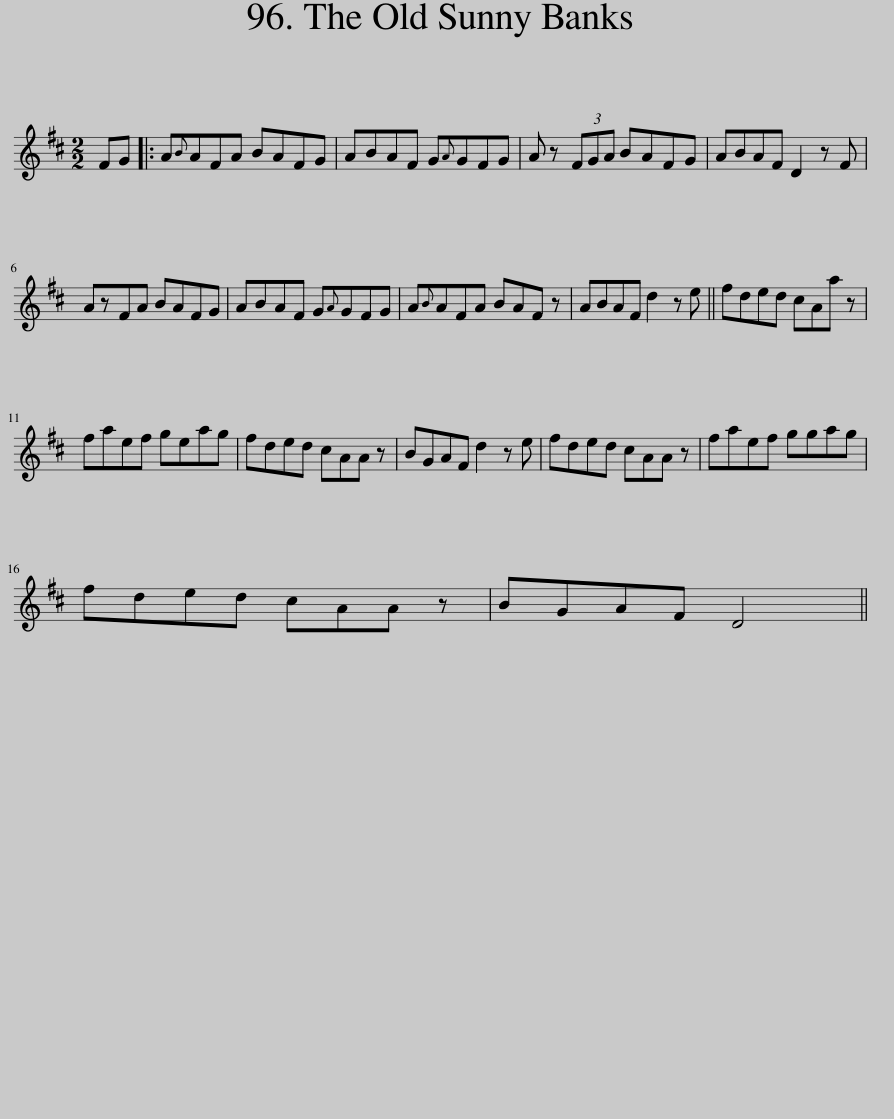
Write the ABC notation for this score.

X:1
L:1/8
M:2/2
I:linebreak $
K:D
V:1 treble
V:1
 FG |: A{B}AFA BAFG | ABAF G{A}GFG | A z (3FGA BAFG | ABAF D2 z F |$ %5
 AzFA BAFG | ABAF G{A}GFG | A{B}AFA BAF z | ABAF d2 z e || fded cAa z |$ %10
 faef geag | fded cAA z | BGAF d2 z e | fded cAA z | faef ggag |$ %15
 fded cAA z | BGAF D4 || %17
